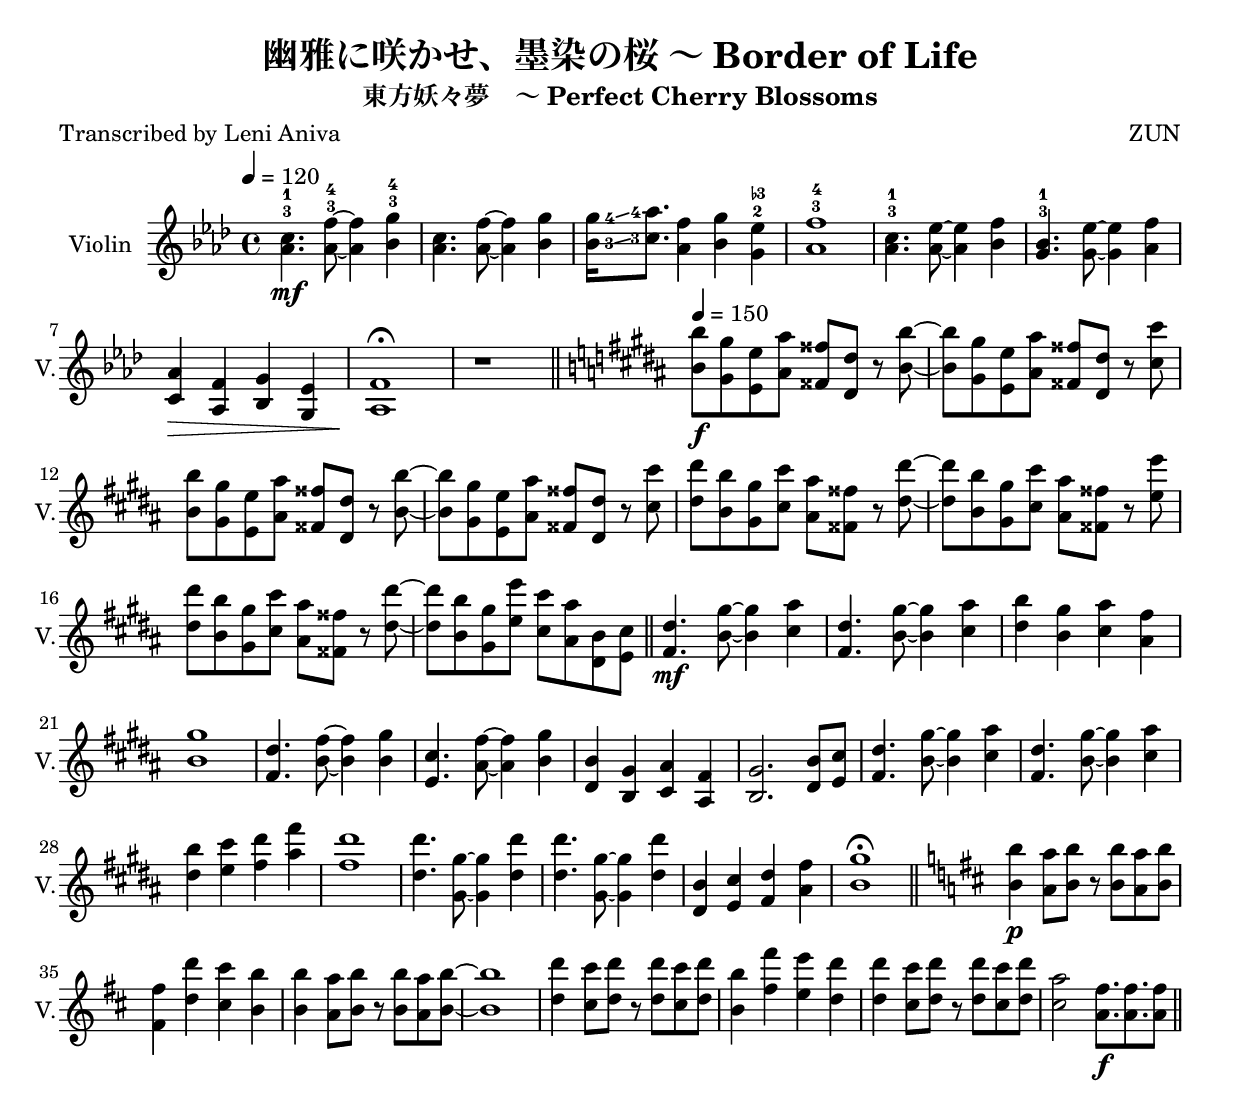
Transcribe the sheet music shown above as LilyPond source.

\version "2.24.0"
\language "english"
\header {
	title = "幽雅に咲かせ、墨染の桜 ～ Border of Life"
	subtitle = "東方妖々夢　～ Perfect Cherry Blossoms"
	composer = "ZUN"
	poet = "Transcribed by Leni Aniva"
}
violin =
<<
\new Staff \with {
	instrumentName = "Violin"
	shortInstrumentName = "V."
	midiInstrument = "violin"
}
\fixed c'' {
	\tempo 4 = 120
	\key f \minor
	<af, c>4.-3-1\mf <af, f>8~-3-4 4 <bf, g>4-3-4 | <af, c>4. <af, f>8~ 4 <bf, g>4 |
	\set fingeringOrientations = #'(right)
	<bf,\glide-3 g\glide-4>16
	\set fingeringOrientations = #'(left)
	                          <c-3 af-4>8. <af, f>4 <bf, g> <g, ef>-2\finger"♭3" | <af, f>1-3-4 |
	<af, c>4.-3-1 <af, ef>8~ 4 <bf, f>4 | <g, bf,>4.-3-1 <g, ef>8~ 4 <af, f>4 |
	<c, af,>4\> <af,, f,> <bf,, g,> <g,, ef,> | <af,, f,>1\!\fermata |

	r1 |
	\key gs \minor
	\tempo 4 = 150
	\section

	<b, b>8\f <gs, gs> <e,  e > <as, as> <fss, fss> <ds, ds> r8 <b, b>~  |
	<b, b  >8 <gs, gs> <e,  e > <as, as> <fss, fss> <ds, ds> r8 <cs cs'> |
	<b, b  >8 <gs, gs> <e,  e > <as, as> <fss, fss> <ds, ds> r8 <b, b>~  |
	<b, b  >8 <gs, gs> <e,  e > <as, as> <fss, fss> <ds, ds> r8 <cs cs'> |
	<ds ds'>8 <b,  b > <gs, gs> <cs cs'> <as, as> <fss, fss> r8 <ds ds'>~ |
	<ds ds'>8 <b,  b > <gs, gs> <cs cs'> <as, as> <fss, fss> r8 <e e'> |
	<ds ds'>8 <b,  b > <gs, gs> <cs cs'> <as, as> <fss, fss> r8 <ds ds'>~ |
	<ds ds'>8 <b,  b > <gs, gs> <e e'> <cs cs'> <as, as> <ds, b,> <e, cs> |

	\section

	<fs, ds>4.\mf <b, gs>8~ 4 <cs as>4 | <fs, ds>4. <b, gs>8~ 4 <cs as>4 |
	<ds  b>4 <b, gs> <cs as> <as, fs>    | <b, gs>1 |
	<fs, ds>4. <b, fs>8~ 4 <b, gs>4 | <e, cs>4. <as, fs>8~ 4 <b, gs> |
	<ds, b,>4 <b,, gs,> <cs, as,> <as,, fs,> | <b,, gs,>2. <ds, b,>8 <e, cs> |
	<fs, ds>4. <b, gs>8~ 4 <cs as> | <fs, ds>4. <b, gs>8~ 4 <cs as> |
	<ds b>4 <e cs'> <fs ds'> <as fs'> | <fs ds'>1 |
	<ds ds'>4. <gs, gs>8~ 4 <ds ds'>4 | <ds ds'>4. <gs, gs>8~ 4 <ds ds'>4 |

	\fixed c' {
	<ds b>4 <e cs'> <fs ds'> <as fs'> | <b gs'>1\fermata |
	}

	\section
	\key b \minor
	<b, b>4\p <a, a>8 <b, b> r8 8 <a, a> <b, b>  | <fs, fs>4 <d d'> <cs cs'> <b, b> |
	<b, b>4 <a, a>8 <b, b> r8 8 <a, a> <b, b>~ | 1 |
	<d d'>4 <cs cs'>8 <d d'> r8 <d d'> <cs cs'> <d d'> | <b, b>4 <fs fs'> <e e'> <d d'> |
	<d d'>4 <cs cs'>8 <d d'> r8 <d d'> <cs cs'> <d d'> | <cs a>2 <a, fs>8.\f 8. 8 |

	\section
}
>>
\score {
	\violin
	\layout {
		\context {
			\Score
		}
	}
}
\score {
	\unfoldRepeats {
		\violin
	}
	\midi {  }
}
